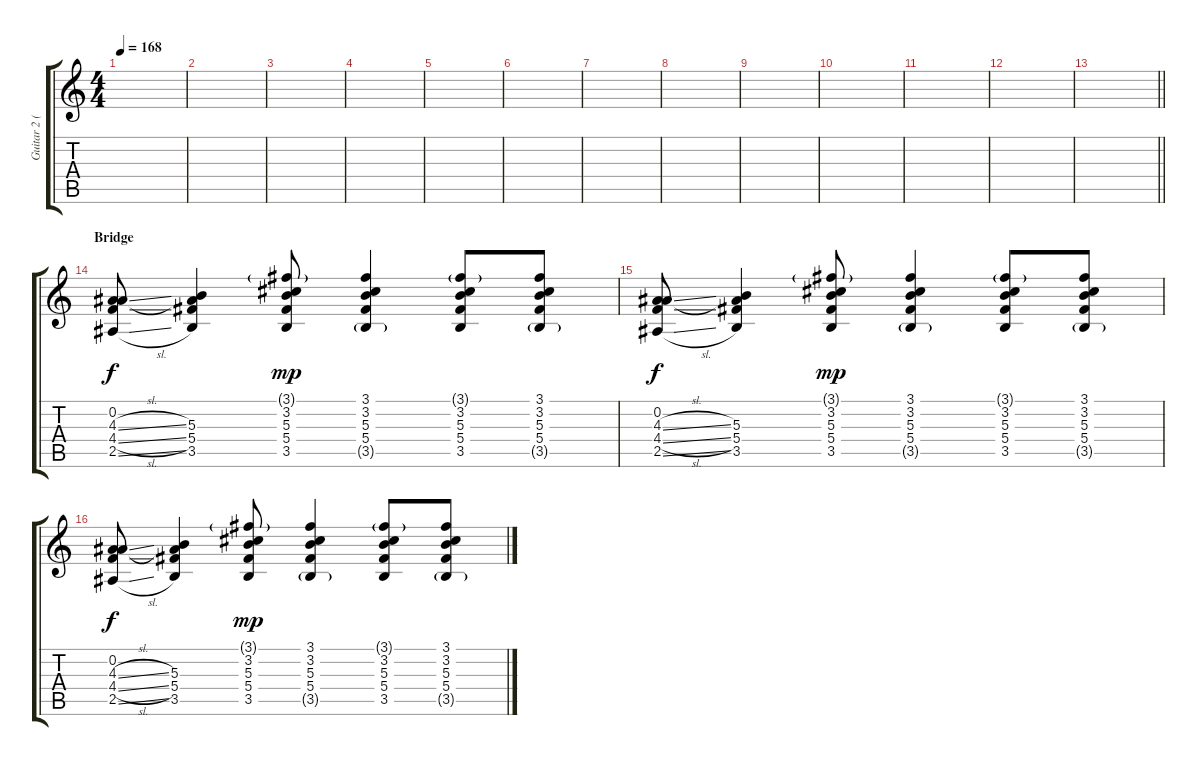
\track ("Guitar 2 (Elec)" "Guitar 2 (") {instrument electricguitarclean}
\staff {score tabs}
\tuning (Eb4 Bb3 Gb3 Db3 Ab2 Eb2) {hide}
\ts (4 4)
\tempo 168
\clef g2
\ks c
|
|
|
|
|
|
|
|
|
|
|
|
\barLineRight lightlight
|
\section ("" "Bridge")
(0.2 4.3{sl} 4.4{sl} 2.5{sl}).8 (0.2{t} 5.3 5.4 3.5).4 (3.1{g} 3.2 5.3 5.4 3.5).8{dy mp} (3.1 3.2 5.3 5.4 3.5{g}).4 (3.1{g} 3.2 5.3 5.4 3.5).8 (3.1 3.2 5.3 5.4 3.5{g}).8 |
(0.2 4.3{sl} 4.4{sl} 2.5{sl}).8{dy f} (0.2{t} 5.3 5.4 3.5).4 (3.1{g} 3.2 5.3 5.4 3.5).8{dy mp} (3.1 3.2 5.3 5.4 3.5{g}).4 (3.1{g} 3.2 5.3 5.4 3.5).8 (3.1 3.2 5.3 5.4 3.5{g}).8 |
(0.2 4.3{sl} 4.4{sl} 2.5{sl}).8{dy f} (0.2{t} 5.3 5.4 3.5).4 (3.1{g} 3.2 5.3 5.4 3.5).8{dy mp} (3.1 3.2 5.3 5.4 3.5{g}).4 (3.1{g} 3.2 5.3 5.4 3.5).8 (3.1 3.2 5.3 5.4 3.5{g}).8
